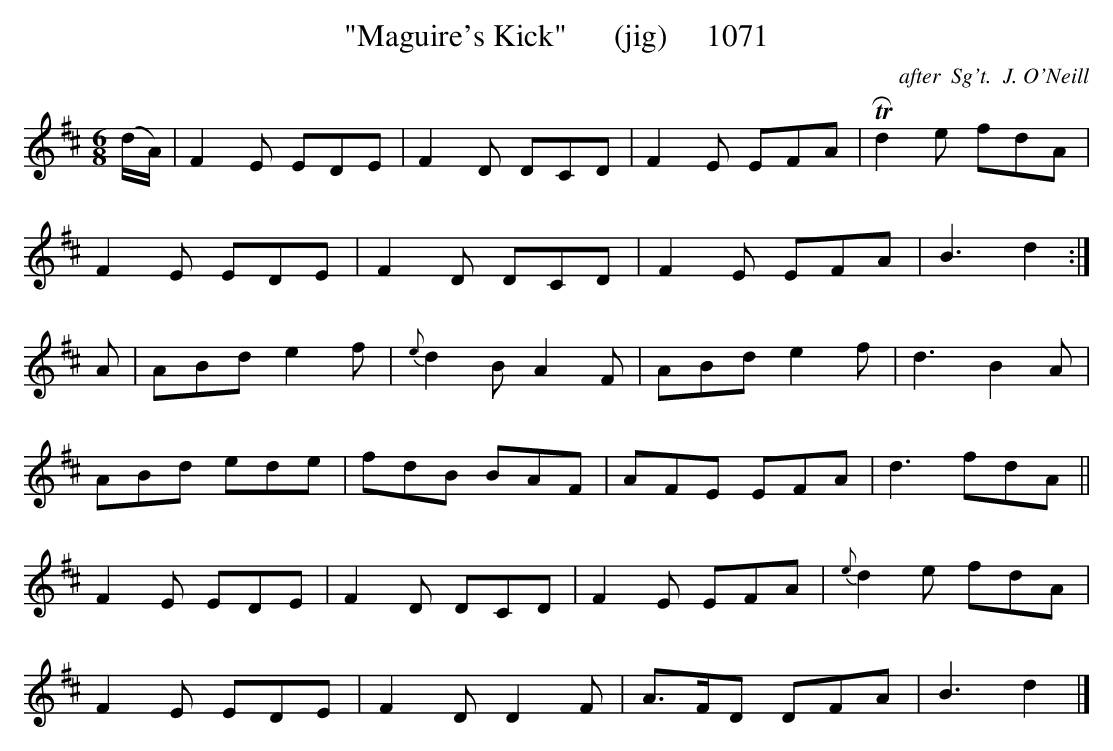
X:1
T:"Maguire's Kick"      (jig)     1071
C:after  Sg't.  J. O'Neill
BRENNAN July 2003 (HTTP://WWW.SOSYOURMOM.COM)
M:6/8
L:1/8
K:D
(d/2A/2)|F2E EDE|F2D DCD|F2E EFA| TRd2e fdA|
F2E EDE|F2D DCD|F2E EFA|B3d2:|
A|ABd e2f|{e}d2B A2F|ABd e2f|d3B2A|
ABd ede|fdB BAF|AFE EFA|d3fdA||
F2E EDE|F2D DCD|F2E EFA|{e}d2e fdA|
F2E EDE|F2D D2F|A3/2F/2D DFA|B3d2|]
